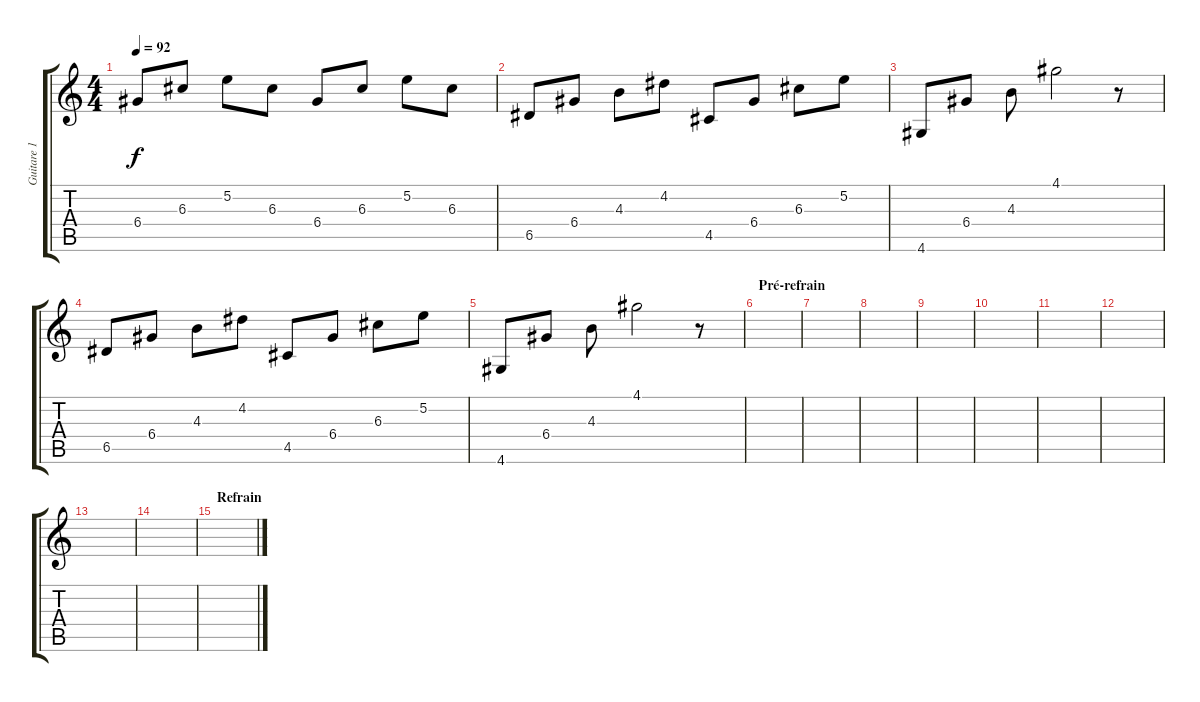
\track ("Guitare 1" "Guitare 1") {instrument electricguitarclean}
\staff {score tabs}
\tuning (E4 B3 G3 D3 A2 E2) {hide}
\ts (4 4)
\tempo 92
\clef g2
\ks c
6.4.8{dy f} 6.3.8 5.2.8 6.3.8 6.4.8 6.3.8 5.2.8 6.3.8 |
6.5.8 6.4.8 4.3.8 4.2.8 4.5.8 6.4.8 6.3.8 5.2.8 |
4.6.8 6.4.8 4.3.8 4.1.2 r.8 |
6.5.8 6.4.8 4.3.8 4.2.8 4.5.8 6.4.8 6.3.8 5.2.8 |
4.6.8 6.4.8 4.3.8 4.1.2 r.8 |
\section ("" "Pré-refrain")
|
|
|
|
|
|
|
|
|
\section ("" "Refrain")
